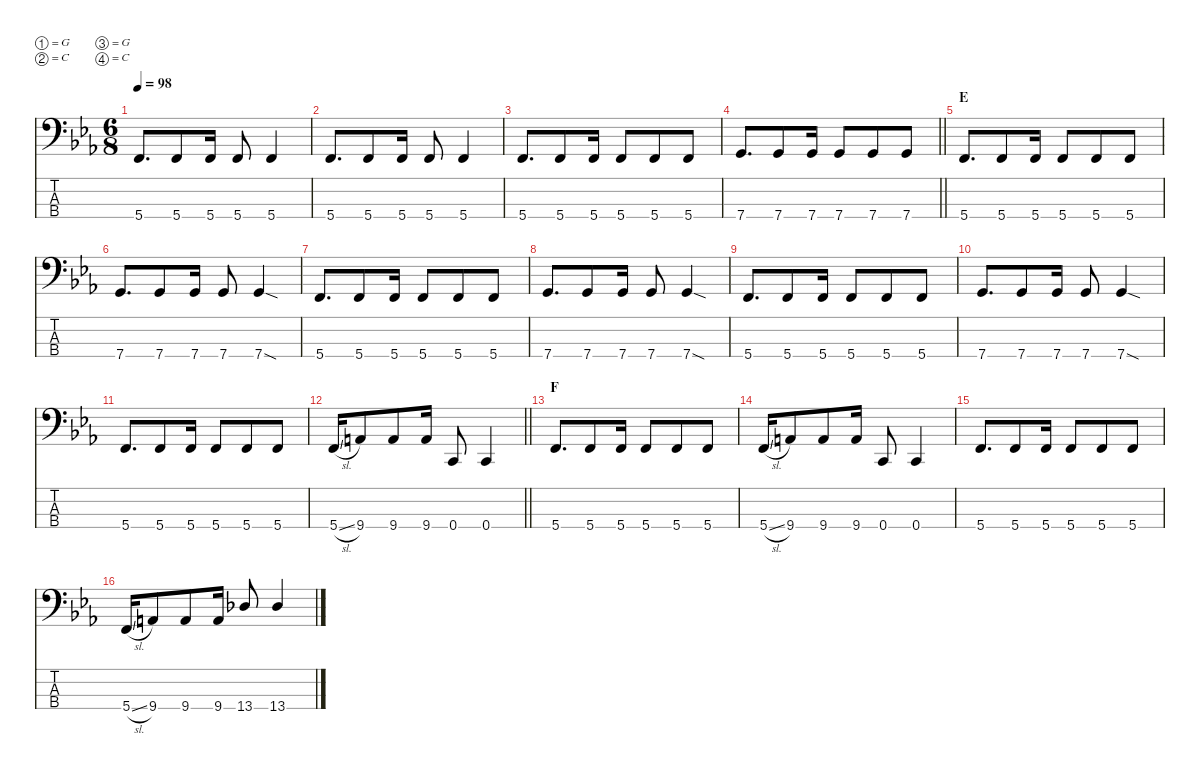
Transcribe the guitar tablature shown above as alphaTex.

\defaultSystemsLayout 4
\hideDynamics
\bracketExtendMode nobrackets
\singleTrackTrackNamePolicy hidden
\multiTrackTrackNamePolicy hidden
\firstSystemTrackNameMode fullname
\firstSystemTrackNameOrientation horizontal
\otherSystemsTrackNameOrientation horizontal
\track ("Byron Stroud" "el.bs.") {instrument electricbassfinger}
\staff {score tabs}
\tuning (G2 C2 G1 C1)
\ts (6 8)
\tempo 98
\clef f4
\ks eb
5.4{acc forcenatural}.8{d dy f beam Up} 5.4{acc forcenatural}.8{beam Up} 5.4{acc forcenatural}.16{beam Up} 5.4{acc forcenatural}.8{beam Up} 5.4{acc forcenatural}.4{beam Up} |
5.4{acc forcenatural}.8{d beam Up} 5.4{acc forcenatural}.8{beam Up} 5.4{acc forcenatural}.16{beam Up} 5.4{acc forcenatural}.8{beam Up} 5.4{acc forcenatural}.4{beam Up} |
5.4{acc forcenatural}.8{d beam Up} 5.4{acc forcenatural}.8{beam Up} 5.4{acc forcenatural}.16{beam Up} 5.4{acc forcenatural}.8{beam Up} 5.4{acc forcenatural}.8{beam Up} 5.4{acc forcenatural}.8{beam Up} |
\barLineRight lightlight
7.4{acc forcenatural}.8{d beam Up} 7.4{acc forcenatural}.8{beam Up} 7.4{acc forcenatural}.16{beam Up} 7.4{acc forcenatural}.8{beam Up} 7.4{acc forcenatural}.8{beam Up} 7.4{acc forcenatural}.8{beam Up} |
\section ("" "E")
5.4{acc forcenatural}.8{d beam Up} 5.4{acc forcenatural}.8{beam Up} 5.4{acc forcenatural}.16{beam Up} 5.4{acc forcenatural}.8{beam Up} 5.4{acc forcenatural}.8{beam Up} 5.4{acc forcenatural}.8{beam Up} |
7.4{acc forcenatural}.8{d beam Up} 7.4{acc forcenatural}.8{beam Up} 7.4{acc forcenatural}.16{beam Up} 7.4{acc forcenatural}.8{beam Up} 7.4{sod acc forcenatural}.4{beam Up} |
5.4{acc forcenatural}.8{d beam Up} 5.4{acc forcenatural}.8{beam Up} 5.4{acc forcenatural}.16{beam Up} 5.4{acc forcenatural}.8{beam Up} 5.4{acc forcenatural}.8{beam Up} 5.4{acc forcenatural}.8{beam Up} |
7.4{acc forcenatural}.8{d beam Up} 7.4{acc forcenatural}.8{beam Up} 7.4{acc forcenatural}.16{beam Up} 7.4{acc forcenatural}.8{beam Up} 7.4{sod acc forcenatural}.4{beam Up} |
5.4{acc forcenatural}.8{d beam Up} 5.4{acc forcenatural}.8{beam Up} 5.4{acc forcenatural}.16{beam Up} 5.4{acc forcenatural}.8{beam Up} 5.4{acc forcenatural}.8{beam Up} 5.4{acc forcenatural}.8{beam Up} |
7.4{acc forcenatural}.8{d beam Up} 7.4{acc forcenatural}.8{beam Up} 7.4{acc forcenatural}.16{beam Up} 7.4{acc forcenatural}.8{beam Up} 7.4{sod acc forcenatural}.4{beam Up} |
5.4{acc forcenatural}.8{d beam Up} 5.4{acc forcenatural}.8{beam Up} 5.4{acc forcenatural}.16{beam Up} 5.4{acc forcenatural}.8{beam Up} 5.4{acc forcenatural}.8{beam Up} 5.4{acc forcenatural}.8{beam Up} |
\barLineRight lightlight
5.4{sl acc forcenatural}.16{beam Up} 9.4{acc forcenatural}.8{beam Up} 9.4{acc forcenatural}.8{beam Up} 9.4{acc forcenatural}.16{beam Up} 0.4{acc forcenatural}.8{beam Up} 0.4{acc forcenatural}.4{beam Up} |
\section ("" "F")
5.4{acc forcenatural}.8{d beam Up} 5.4{acc forcenatural}.8{beam Up} 5.4{acc forcenatural}.16{beam Up} 5.4{acc forcenatural}.8{beam Up} 5.4{acc forcenatural}.8{beam Up} 5.4{acc forcenatural}.8{beam Up} |
5.4{sl acc forcenatural}.16{beam Up} 9.4{acc forcenatural}.8{beam Up} 9.4{acc forcenatural}.8{beam Up} 9.4{acc forcenatural}.16{beam Up} 0.4{acc forcenatural}.8{beam Up} 0.4{acc forcenatural}.4{beam Up} |
5.4{acc forcenatural}.8{d beam Up} 5.4{acc forcenatural}.8{beam Up} 5.4{acc forcenatural}.16{beam Up} 5.4{acc forcenatural}.8{beam Up} 5.4{acc forcenatural}.8{beam Up} 5.4{acc forcenatural}.8{beam Up} |
5.4{sl acc forcenatural}.16{beam Up} 9.4{acc forcenatural}.8{beam Up} 9.4{acc forcenatural}.8{beam Up} 9.4{acc forcenatural}.16{beam Up} 13.4{acc b}.8{beam Up} 13.4{acc b}.4{beam Up}
